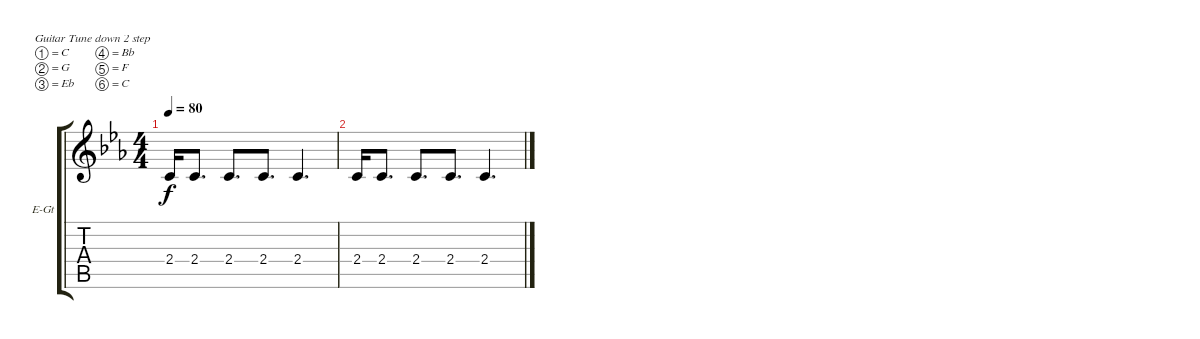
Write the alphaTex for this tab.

\defaultSystemsLayout 4
\bracketExtendMode groupsimilarinstruments
\firstSystemTrackNameOrientation horizontal
\otherSystemsTrackNameOrientation horizontal
\track ("Electric Guitar" "E-Gt") {instrument overdrivenguitar}
\staff {score tabs}
\tuning (C4 G3 Eb3 Bb2 F2 C2)
\ts (4 4)
\tempo 80
\clef g2
\ks cminor
2.4.16{dy f} 2.4.8{d} 2.4.8{d} 2.4.8{d} 2.4.4{d} |
2.4.16 2.4.8{d} 2.4.8{d} 2.4.8{d} 2.4.4{d}
